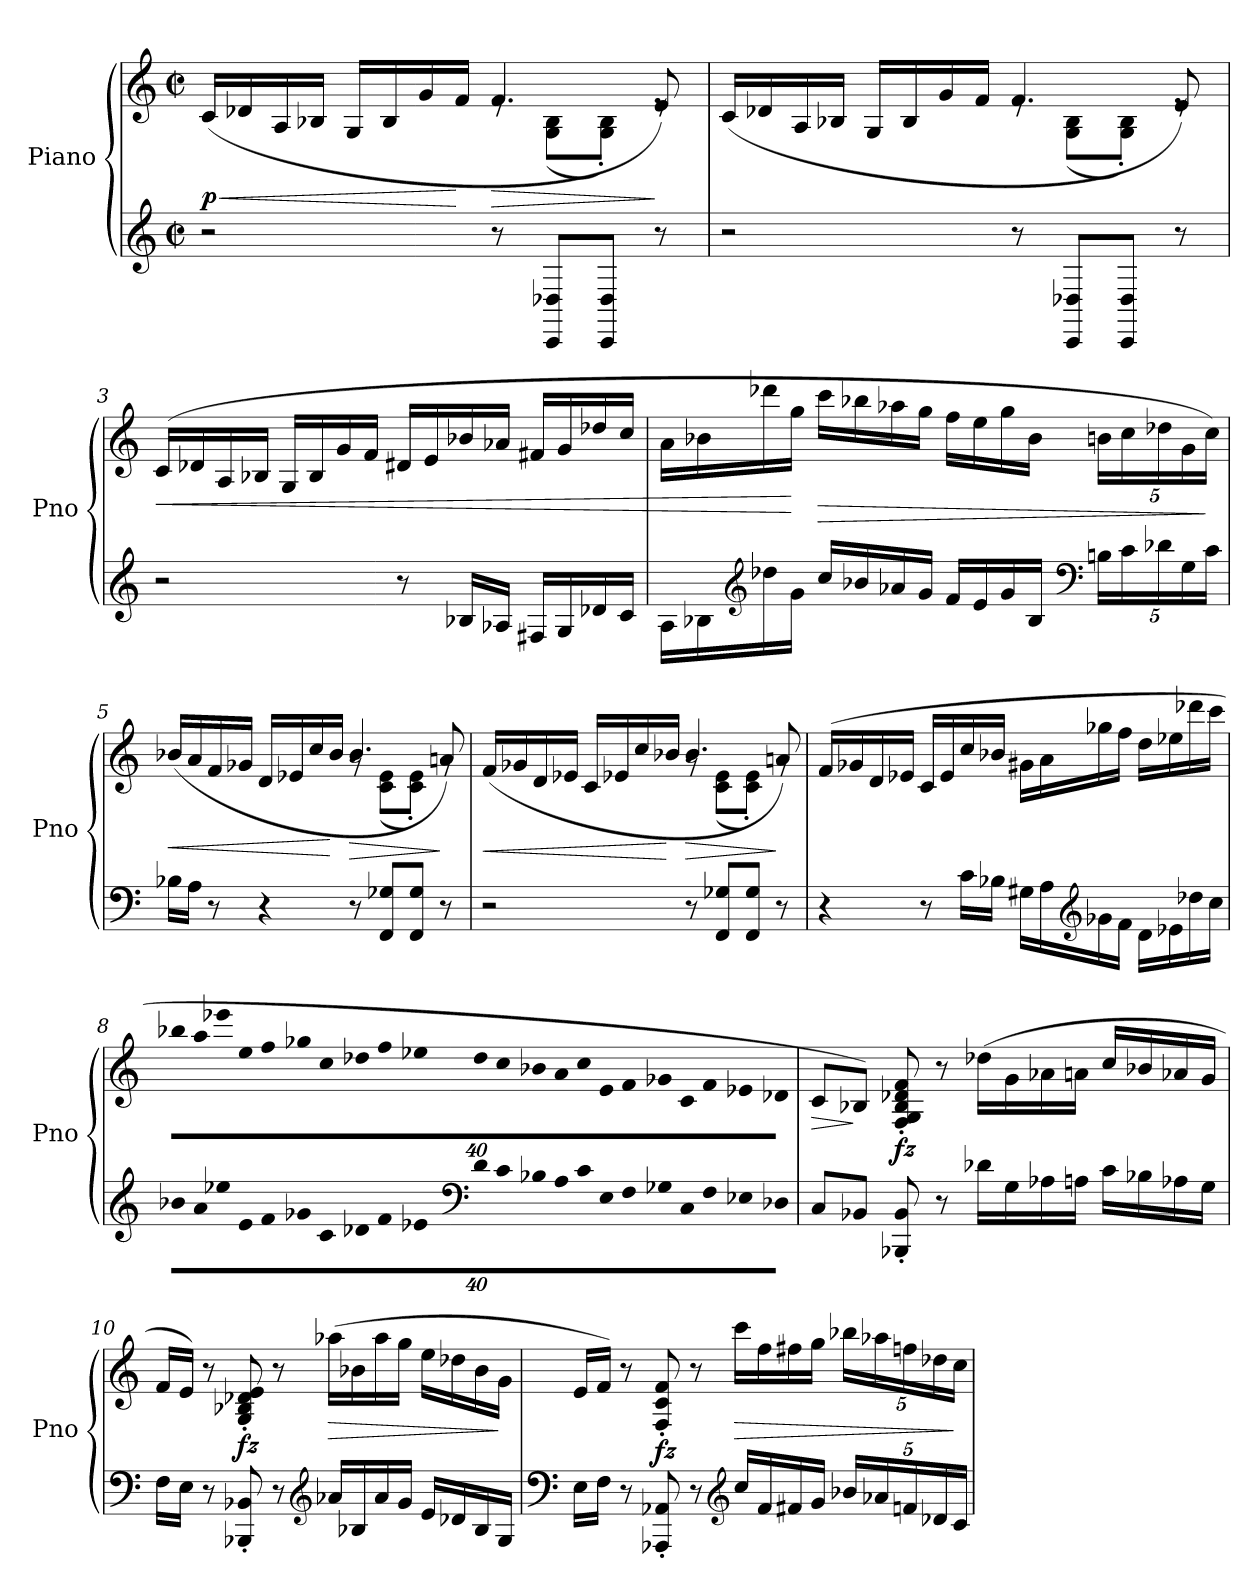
**kern	**kern	**dynam
*part1	*part1	*part1
*staff2	*staff1	*staff1/2
*I"Piano	*	*
*I'Pno	*	*
*clefG2	*clefG2	*
*k[]	*k[]	*
*M4/4	*M4/4	*
*met(c|)	*met(c|)	*
=1	=1	=1
!	!LO:TX:a:B:t=Molto allegro	!
!	!	!LO:HP:b
*	*^	*
!	!	!	!LO:DY:n=1:b
2r	(16c/LL	2ryy	< p
.	16d-X/	.	.
.	16A/	.	.
.	16B-X/JJ	.	.
.	16G/LL	.	.
.	16B-/	.	.
.	16g/	.	.
.	16f/JJ	.	[
!	!	!	!LO:HP:b
8r	4.f/	8re	>
8CC/ 8D-X/L	.	(8G\ 8B-\L	.
8CC/ 8D-/J	.	8G\' 8B-\'J)	.
8r	8e/)	8re	]
=2	=2	=2	=2
2r	(16c/LL	2ryy	.
.	16d-X/	.	.
.	16A/	.	.
.	16B-X/JJ	.	.
.	16G/LL	.	.
.	16B-/	.	.
.	16g/	.	.
.	16f/JJ	.	.
8r	4.f/	8re	.
8CC/ 8D-X/L	.	(8G\ 8B-\L	.
8CC/ 8D-/J	.	8G\' 8B-\'J)	.
8r	8e/)	8re	.
!!LO:LB:g=z
=3	=3	=3	=3
!	!	!	!LO:HP:b
*	*v	*v	*
2r	(16c/LL	<
.	16d-X/	.
.	16A/	.
.	16B-X/JJ	.
.	16G/LL	.
.	16B-/	.
.	16g/	.
.	16f/JJ	.
8r	16d#X/LL	.
.	16e/	.
16B-X/LL	16b-X/	.
16A-X/JJ	16a-X/JJ	.
16F#X/LL	16f#X/LL	.
16G/	16g/	.
16d-X/	16dd-X/	.
16c/JJ	16cc/JJ	.
=4	=4	=4
16A/LL	16a\LL	.
16B-X\	16b-X\	.
*clefG2	*	*
16dd-X\	16ddd-X\	.
16g\JJ	16gg\JJ	[
!	!	!LO:HP:b
16cc/LL	16ccc\LL	>
16b-X/	16bb-X\	.
16a-X/	16aa-X\	.
16g/JJ	16gg\JJ	.
16f/LL	16ff\LL	.
16e/	16ee\	.
16g/	16gg\	.
16B-/JJ	16b-\JJ	.
*clefF4	*	*
*Xbrackettup	*Xbrackettup	*
20Bn\LL	20bn\LL	.
20c\	20cc\	.
20d-X\	20dd-X\	.
20G\	20g\	.
20c\JJ	20cc\JJ)	]
!!LO:LB:g=z
=5	=5	=5
!	!	!LO:HP:b
*	*^	*
16B-X\LL	(16b-X/LL	2ryy	<
16A\JJ	16a/	.	.
8r	16f/	.	.
.	16g-X/JJ	.	.
4r	16d/LL	.	.
.	16e-X/	.	.
.	16cc/	.	.
.	16b-/JJ	.	[
!	!	!	!LO:HP:b
8r	4.b-/	8rg	>
8FF/ 8G-X/L	.	(8c\ 8e-\L	.
8FF/ 8G-/J	.	8c\' 8e-\'J)	.
8r	8an/)	8rg	]
=6	=6	=6	=6
!	!	!	!LO:HP:b
2r	(16f/LL	2ryy	<
.	16g-X/	.	.
.	16d/	.	.
.	16e-X/JJ	.	.
.	16c/LL	.	.
.	16e-X/	.	.
.	16cc/	.	.
.	16b-X/JJ	.	[
!	!	!	!LO:HP:b
8r	4.b-/	8rg	>
8FF/ 8G-X/L	.	(8c\ 8e-\L	.
8FF/ 8G-/J	.	8c\' 8e-\'J)	.
8r	8an/)	8rg	]
*	*v	*v	*
!!LO:LB:g=z
=7	=7	=7
4r	(16f/LL	.
.	16g-X/	.
.	16d/	.
.	16e-X/JJ	.
!	!	!LO:DY:b
8r	16c/LL	other-dynamics
.	16e-/	.
16c\LL	16cc/	.
16B-X\JJ	16b-X/JJ	.
16G#X\LL	16g#X\LL	.
16A\	16a\	.
*clefG2	*	*
16g-X\	16gg-X\	.
16f\JJ	16ff\JJ	.
16d\LL	16dd\LL	.
16e-X\	16ee-X\	.
16dd-X\	16ddd-X\	.
16cc\JJ	16ccc\JJ	.
=8	=8	=8
!LO:N:vis=16	!LO:N:vis=16	!
640%29b-X\LL	640%29bb-X\LL	.
!LO:N:vis=16	!LO:N:vis=16	!
640%29a\	640%29aa\	.
!LO:N:vis=16	!LO:N:vis=16	!
640%29ee-X\	640%29eee-X\	.
!LO:N:vis=16	!LO:N:vis=16	!
640%29e\	640%29ee\	.
!LO:N:vis=16	!LO:N:vis=16	!
640%29f\	640%29ff\	.
!LO:N:vis=16	!LO:N:vis=16	!
640%29g-X\	640%29gg-X\	.
!LO:N:vis=16	!LO:N:vis=16	!
640%29c\	640%29cc\	.
!LO:N:vis=16	!LO:N:vis=16	!
640%29d-X\	640%29dd-X\	.
!LO:N:vis=16	!LO:N:vis=16	!
640%29f\	640%29ff\	.
!LO:N:vis=16	!LO:N:vis=16	!
640%29e-X\	640%29ee-X\	.
*clefF4	*	*
!LO:N:vis=16	!LO:N:vis=16	!
640%29d-\	640%29dd-\	.
!LO:N:vis=16	!LO:N:vis=16	!
640%29c\	640%29cc\	.
!LO:N:vis=16	!LO:N:vis=16	!
640%29B-X\	640%29b-X\	.
!LO:N:vis=16	!LO:N:vis=16	!
640%29A\	640%29a\	.
!LO:N:vis=16	!LO:N:vis=16	!
640%29c\	640%29cc\	.
!LO:N:vis=16	!LO:N:vis=16	!
640%29E\	640%29e\	.
!LO:N:vis=16	!LO:N:vis=16	!
640%29F\	640%29f\	.
!LO:N:vis=16	!LO:N:vis=16	!
640%29G-X\	640%29g-X\	.
!LO:N:vis=16	!LO:N:vis=16	!
640%29C\	640%29c\	.
!LO:N:vis=16	!LO:N:vis=16	!
640%29F\	640%29f\	.
!LO:N:vis=16	!LO:N:vis=16	!
640%29E-X\	640%29e-X\	.
!LO:N:vis=16	!LO:N:vis=16	!
640%29D-X\JJ	640%29d-X\JJ	.
!!LO:LB:g=z
=9	=9	=9
!	!	!LO:HP:b
8C/L	8c/L	>
8BB-X/J	8B-X/J)	]
!	!	!LO:DY:b
8BBB-X/' 8BB-/'	8F/' 8G/' 8B-/' 8d-X/' 8f/'	fz
8r	8r	.
!	!	!LO:DY:b
16d-X\LL	(16dd-X\LL	other-dynamics
16G\	16g\	.
16A-X\	16a-X\	.
16An\JJ	16an\JJ	.
16c\LL	16cc/LL	.
16B-X\	16b-X/	.
16A-X\	16a-X/	.
16G\JJ	16g/JJ	.
=10	=10	=10
16F\LL	16f/LL	.
16E\JJ	16e/JJ)	.
8r	8r	.
!	!	!LO:DY:b
8BBB-X/' 8BB-X/'	8G/' 8B-X/' 8d-X/' 8e/'	fz
8r	8r	.
*clefG2	*	*
!	!	!LO:HP:b
16a-X/LL	(16aa-X\LL	>
16B-X/	16b-X\	.
16a-/	16aa-\	.
16g/JJ	16gg\JJ	.
16e/LL	16ee\LL	.
16d-X/	16dd-X\	.
16B-/	16b-\	.
16G/JJ	16g\JJ	]
!!LO:PB:g=z
=11	=11	=11
*clefF4	*	*
16E\LL	16e/LL	.
16F\JJ	16f/JJ)	.
8r	8r	.
!	!	!LO:DY:b
8AAA-X/' 8AA-X/'	8F/' 8c/' 8f/'	fz
8r	8r	.
*clefG2	*	*
!	!	!LO:HP:b
16cc/LL	16ccc\LL	>
16f/	16ff\	.
16f#X/	16ff#X\	.
16g/JJ	16gg\JJ	.
20b-X/LL	20bb-X\LL	.
20a-X/	20aa-X\	.
20fn/	20ffn\	.
20d-X/	20dd-X\	.
20c/JJ	20cc\JJ	]
=	=	=
*-	*-	*-
